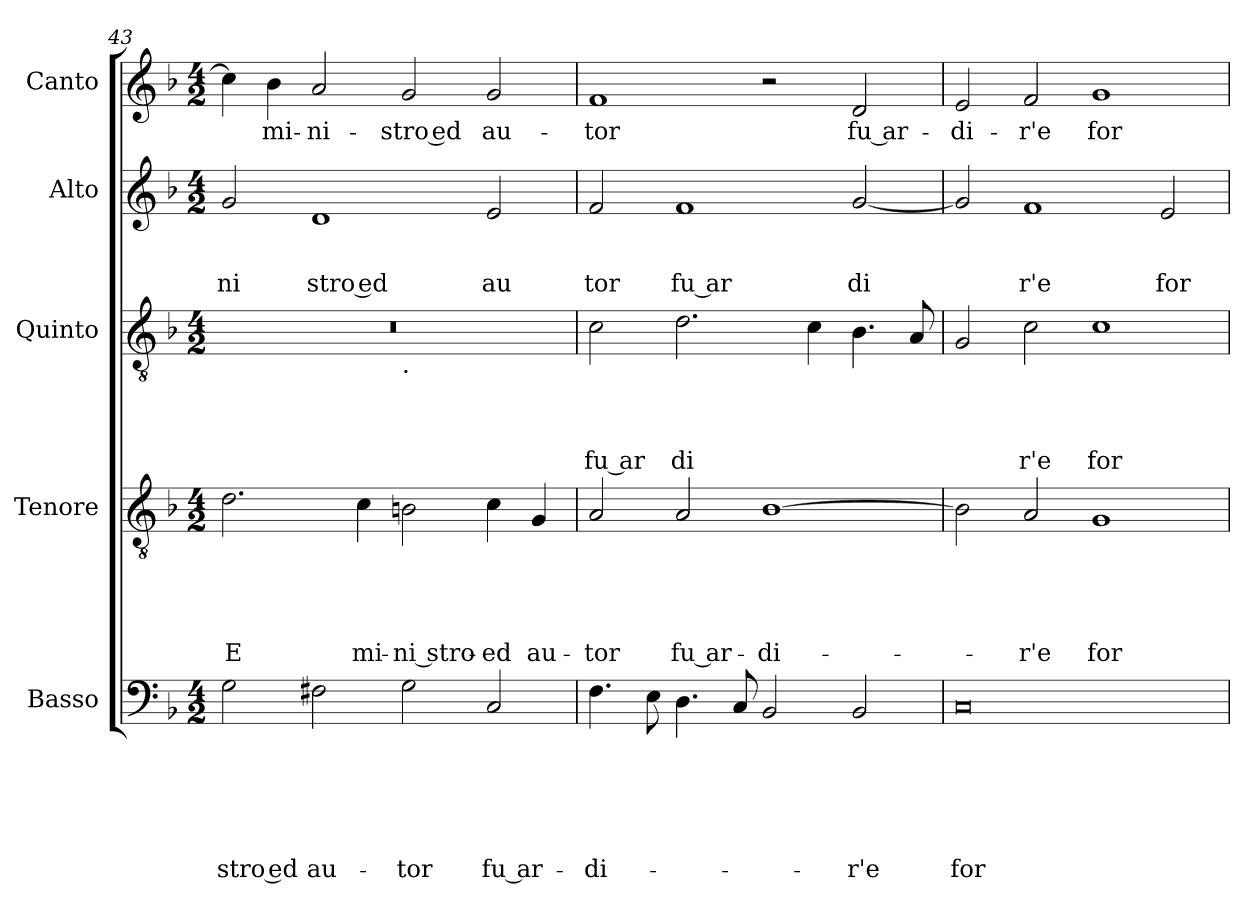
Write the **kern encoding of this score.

**kern	**text	**text	**text	**text	**text	**text	**kern	**text	**text	**text	**text	**text	**kern	**text	**text	**text	**text	**kern	**text	**text	**text	**kern	**text
*part5	*part5	*part5	*part5	*part5	*part5	*part5	*part4	*part4	*part4	*part4	*part4	*part4	*part3	*part3	*part3	*part3	*part3	*part2	*part2	*part2	*part2	*part1	*part1
*staff5	*staff5	*staff5	*staff5	*staff5	*staff5	*staff5	*staff4	*staff4	*staff4	*staff4	*staff4	*staff4	*staff3	*staff3	*staff3	*staff3	*staff3	*staff2	*staff2	*staff2	*staff2	*staff1	*staff1
*I"Basso	*	*	*	*	*	*	*I"Tenore	*	*	*	*	*	*I"Quinto	*	*	*	*	*I"Alto	*	*	*	*I"Canto	*
*clefF4	*	*	*	*	*	*	*clefGv2	*	*	*	*	*	*clefGv2	*	*	*	*	*clefG2	*	*	*	*clefG2	*
*ITrd-3c-5	*	*	*	*	*	*	*ITrd-3c-5	*	*	*	*	*	*ITrd-3c-5	*	*	*	*	*ITrd-3c-5	*	*	*	*	*
*k[b-e-]	*	*	*	*	*	*	*k[b-e-]	*	*	*	*	*	*k[b-e-]	*	*	*	*	*k[b-e-]	*	*	*	*k[b-]	*
*B-:	*	*	*	*	*	*	*B-:	*	*	*	*	*	*B-:	*	*	*	*	*B-:	*	*	*	*F:	*
*M4/2	*	*	*	*	*	*	*M4/2	*	*	*	*	*	*M4/2	*	*	*	*	*M4/2	*	*	*	*M4/2	*
=43	=43	=43	=43	=43	=43	=43	=43	=43	=43	=43	=43	=43	=43	=43	=43	=43	=43	=43	=43	=43	=43	=43	=43
!	!	!	!	!	!	!LO:LY:b:rj	!	!	!	!	!	!LO:LY:b	!	!	!	!	!	!	!	!	!LO:LY:b	!	!
*	*	*	*	*	*	*	*	*	*	*	*	*	*^	*	*	*	*	*	*	*	*	*	*
2c\	.	.	.	.	.	-stro ed	2.g\	.	.	.	.	E	0r	1ryy	.	.	.	.	2cc/	.	.	ni	4cc\]	.
!	!	!	!	!	!	!	!	!	!	!	!	!	!	!	!	!	!	!	!	!	!	!	!	!LO:LY:b
.	.	.	.	.	.	.	.	.	.	.	.	.	.	.	.	.	.	.	.	.	.	.	4b-\	mi-
!	!	!	!	!	!	!LO:LY:b	!	!	!	!	!	!	!	!	!	!	!	!	!	!	!	!LO:LY:b:rj	!	!LO:LY:b
2Bn\	.	.	.	.	.	au-	.	.	.	.	.	.	.	.	.	.	.	.	1g	.	.	stro ed	2a/	-ni-
!	!	!	!	!	!	!	!	!	!	!	!	!LO:LY:b	!	!	!	!	!	!	!	!	!	!	!	!
.	.	.	.	.	.	.	4f\	.	.	.	.	mi-	.	.	.	.	.	.	.	.	.	.	.	.
!	!	!	!	!	!	!	!	!	!	!	!	!	!	!LO:TX:b:t=.	!	!	!	!	!	!	!	!	!	!
!	!	!	!	!	!	!LO:LY:b	!	!	!	!	!	!LO:LY:b	!	!	!	!	!	!	!	!	!	!	!	!LO:LY:b:rj
2c\	.	.	.	.	.	-tor	2en\	.	.	.	.	-ni stro-	.	1ryy	.	.	.	.	.	.	.	.	2g/	-stro ed
!	!	!	!	!	!	!LO:LY:b:rj	!	!	!	!	!	!LO:LY:b	!	!	!	!	!	!	!	!	!	!LO:LY:b	!	!LO:LY:b
2F/	.	.	.	.	.	fu ar-	4f\	.	.	.	.	-ed	.	.	.	.	.	.	2a/	.	.	au	2g/	au-
!	!	!	!	!	!	!	!	!	!	!	!	!LO:LY:b	!	!	!	!	!	!	!	!	!	!	!	!
.	.	.	.	.	.	.	4c/	.	.	.	.	au-	.	.	.	.	.	.	.	.	.	.	.	.
=44	=44	=44	=44	=44	=44	=44	=44	=44	=44	=44	=44	=44	=44	=44	=44	=44	=44	=44	=44	=44	=44	=44	=44	=44
!	!	!	!	!	!	!LO:LY:b	!	!	!	!	!	!LO:LY:b	!	!	!	!	!	!LO:LY:b:rj	!	!	!	!LO:LY:b	!	!LO:LY:b
*	*	*	*	*	*	*	*	*	*	*	*	*	*v	*v	*	*	*	*	*	*	*	*	*	*
4.B-\	.	.	.	.	.	-di-	2d/	.	.	.	.	-tor	2f\	.	.	.	fu ar	2b-/	.	.	tor	1f	-tor
8A\	.	.	.	.	.	.	.	.	.	.	.	.	.	.	.	.	.	.	.	.	.	.	.
!	!	!	!	!	!	!	!	!	!	!	!	!LO:LY:b:rj	!	!	!	!	!LO:LY:b	!	!	!	!LO:LY:b:rj	!	!
4.G\	.	.	.	.	.	.	2d/	.	.	.	.	fu ar-	2.g\	.	.	.	di	1b-	.	.	fu ar	.	.
8F/	.	.	.	.	.	.	.	.	.	.	.	.	.	.	.	.	.	.	.	.	.	.	.
!	!	!	!	!	!	!	!	!	!	!	!	!LO:LY:b	!	!	!	!	!	!	!	!	!	!	!
2E-/	.	.	.	.	.	.	[>1e-	.	.	.	.	-di-	.	.	.	.	.	.	.	.	.	2r	.
.	.	.	.	.	.	.	.	.	.	.	.	.	4f\	.	.	.	.	.	.	.	.	.	.
!	!	!	!	!	!	!LO:LY:b	!	!	!	!	!	!	!	!	!	!	!	!	!	!	!LO:LY:b	!	!LO:LY:b:rj
2E-/	.	.	.	.	.	-r'e	.	.	.	.	.	.	4.e-\	.	.	.	.	[<2cc/	.	.	di	2d/	fu ar-
.	.	.	.	.	.	.	.	.	.	.	.	.	8d/	.	.	.	.	.	.	.	.	.	.
=45	=45	=45	=45	=45	=45	=45	=45	=45	=45	=45	=45	=45	=45	=45	=45	=45	=45	=45	=45	=45	=45	=45	=45
!	!	!	!	!	!	!LO:LY:b	!	!	!	!	!	!	!	!	!	!	!	!	!	!	!	!	!LO:LY:b
0F	.	.	.	.	.	for-	2e-\]	.	.	.	.	.	2c/	.	.	.	.	2cc/]	.	.	.	2e/	-di-
!	!	!	!	!	!	!	!	!	!	!	!	!LO:LY:b	!	!	!	!	!LO:LY:b	!	!	!	!LO:LY:b	!	!LO:LY:b
.	.	.	.	.	.	.	2d/	.	.	.	.	-r'e	2f\	.	.	.	r'e	1b-	.	.	r'e	2f/	-r'e
!	!	!	!	!	!	!	!	!	!	!	!	!LO:LY:b	!	!	!	!	!LO:LY:b	!	!	!	!	!	!LO:LY:b
.	.	.	.	.	.	.	1c	.	.	.	.	for-	1f	.	.	.	for	.	.	.	.	1g	for-
!	!	!	!	!	!	!	!	!	!	!	!	!	!	!	!	!	!	!	!	!	!LO:LY:b	!	!
.	.	.	.	.	.	.	.	.	.	.	.	.	.	.	.	.	.	2a/	.	.	for	.	.
=	=	=	=	=	=	=	=	=	=	=	=	=	=	=	=	=	=	=	=	=	=	=	=
*-	*-	*-	*-	*-	*-	*-	*-	*-	*-	*-	*-	*-	*-	*-	*-	*-	*-	*-	*-	*-	*-	*-	*-
